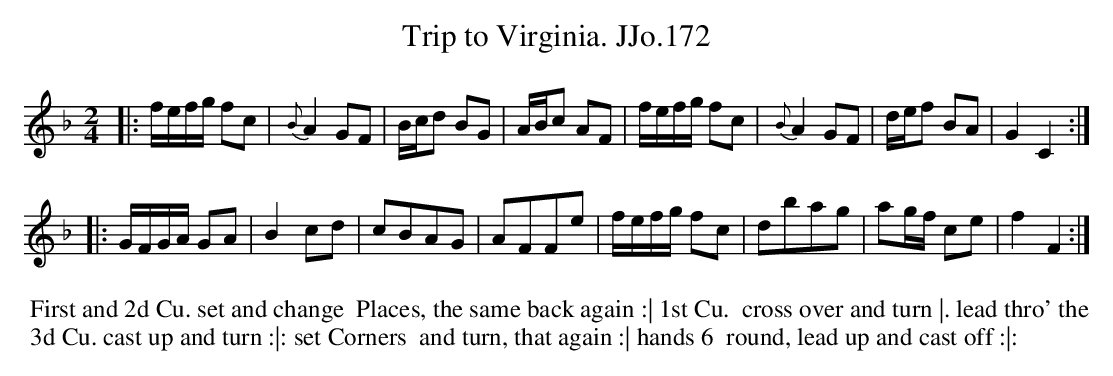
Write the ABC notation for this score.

X:1
T:Trip to Virginia. JJo.172
M:2/4
L:1/8
K:F
|:\
f/e/f/g/ fc | {B}A2GF | B/c/d BG | A/B/c AF |\
f/e/f/g/ fc | {B}A2GF | d/e/f BA | G2C2 :|
|:\
G/F/G/A/ GA | B2cd | cBAG | AFFe |\
f/e/f/g/ fc | dbag | ag/f/ ce | f2F2 :|
